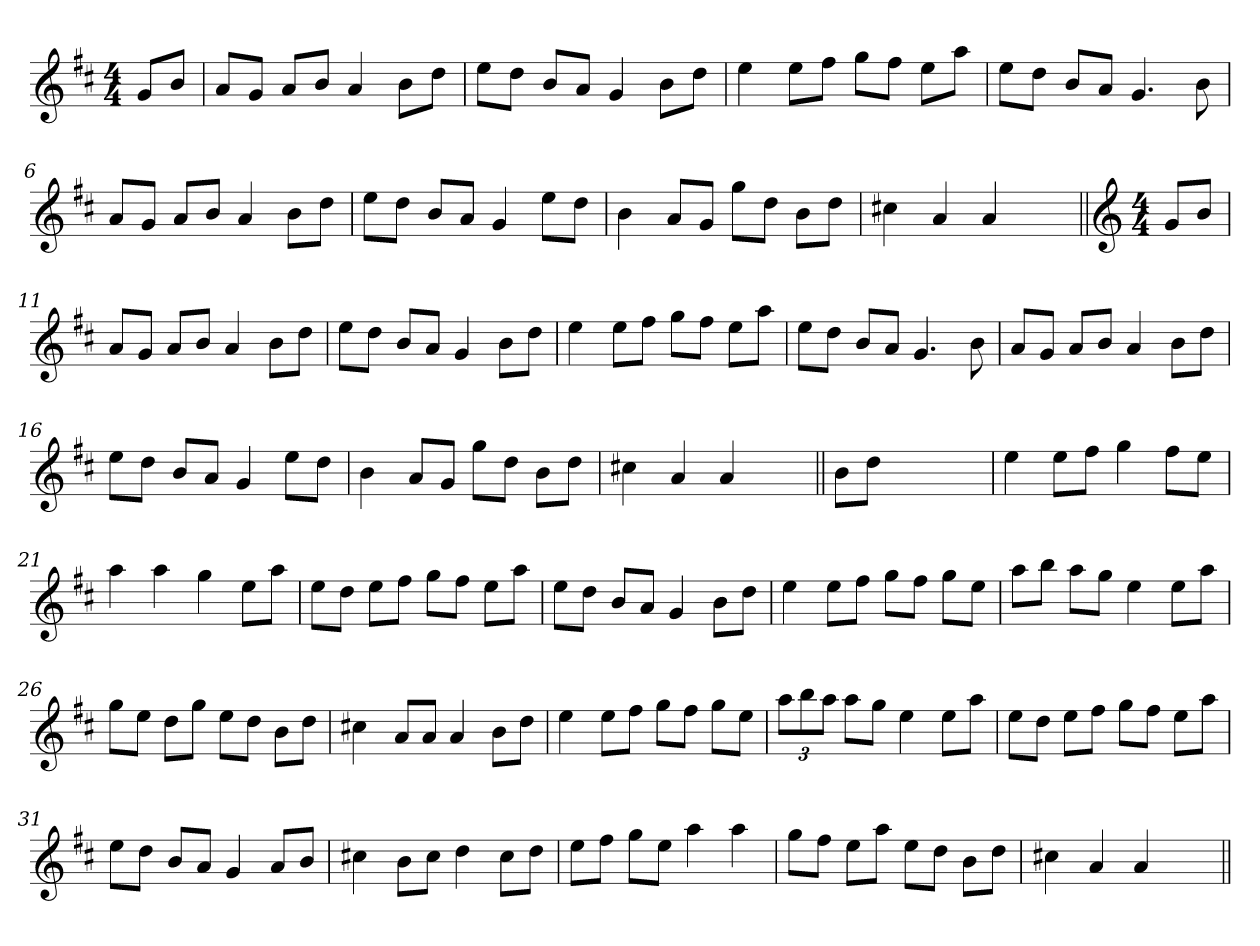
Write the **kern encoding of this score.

**kern
*part1
*staff1
*clefG2
*k[f#c#]
*M4/4
=1
8g/L
8b/J
=2
8a/L
8g/J
8a/L
8b/J
4a/
8b\L
8dd\J
=3
8ee\L
8dd\J
8b/L
8a/J
4g/
8b\L
8dd\J
=4
4ee\
8ee\L
8ff#\J
8gg\L
8ff#\J
8ee\L
8aa\J
=5
8ee\L
8dd\J
8b/L
8a/J
4.g/
8b\
=6
8a/L
8g/J
8a/L
8b/J
4a/
8b\L
8dd\J
!!LO:LB:g=z
=7
8ee\L
8dd\J
8b/L
8a/J
4g/
8ee\L
8dd\J
=8
4b\
8a/L
8g/J
8gg\L
8dd\J
8b\L
8dd\J
=9
4cc#X\
4a/
4a/
4ryy
=10||
*clefG2
*M4/4
8g/L
8b/J
=11
8a/L
8g/J
8a/L
8b/J
4a/
8b\L
8dd\J
=12
8ee\L
8dd\J
8b/L
8a/J
4g/
8b\L
8dd\J
!!LO:LB:g=z
=13
4ee\
8ee\L
8ff#\J
8gg\L
8ff#\J
8ee\L
8aa\J
=14
8ee\L
8dd\J
8b/L
8a/J
4.g/
8b\
=15
8a/L
8g/J
8a/L
8b/J
4a/
8b\L
8dd\J
=16
8ee\L
8dd\J
8b/L
8a/J
4g/
8ee\L
8dd\J
=17
4b\
8a/L
8g/J
8gg\L
8dd\J
8b\L
8dd\J
=18
4cc#X\
4a/
4a/
4ryy
!!LO:LB:g=z
=19||
8b\L
8dd\J
2.ryy
=20
4ee\
8ee\L
8ff#\J
4gg\
8ff#\L
8ee\J
=21
4aa\
4aa\
4gg\
8ee\L
8aa\J
=22
8ee\L
8dd\J
8ee\L
8ff#\J
8gg\L
8ff#\J
8ee\L
8aa\J
=23
8ee\L
8dd\J
8b/L
8a/J
4g/
8b\L
8dd\J
=24
4ee\
8ee\L
8ff#\J
8gg\L
8ff#\J
8gg\L
8ee\J
!!LO:LB:g=z
=25
8aa\L
8bb\J
8aa\L
8gg\J
4ee\
8ee\L
8aa\J
=26
8gg\L
8ee\J
8dd\L
8gg\J
8ee\L
8dd\J
8b\L
8dd\J
=27
4cc#X\
8a/L
8a/J
4a/
8b\L
8dd\J
=28
4ee\
8ee\L
8ff#\J
8gg\L
8ff#\J
8gg\L
8ee\J
=29
12aa\L
12bb\
12aa\J
8aa\L
8gg\J
4ee\
8ee\L
8aa\J
!!LO:LB:g=z
=30
8ee\L
8dd\J
8ee\L
8ff#\J
8gg\L
8ff#\J
8ee\L
8aa\J
=31
8ee\L
8dd\J
8b/L
8a/J
4g/
8a/L
8b/J
=32
4cc#X\
8b\L
8cc#\J
4dd\
8cc#\L
8dd\J
=33
8ee\L
8ff#\J
8gg\L
8ee\J
4aa\
4aa\
=34
8gg\L
8ff#\J
8ee\L
8aa\J
8ee\L
8dd\J
8b\L
8dd\J
=35
4cc#X\
4a/
4a/
4ryy
=||
*-
